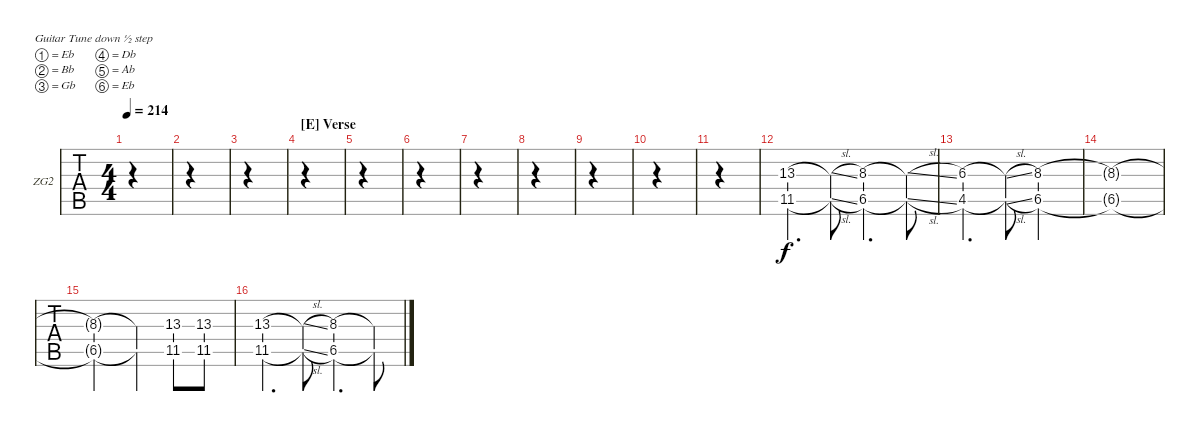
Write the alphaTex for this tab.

\defaultSystemsLayout 4
\bracketExtendMode groupsimilarinstruments
\firstSystemTrackNameOrientation horizontal
\otherSystemsTrackNameOrientation horizontal
\track ("Zach - Guitar Two" "ZG2") {instrument distortionguitar}
\staff {tabs}
\tuning (Eb4 Bb3 Gb3 Db3 Ab2 Eb2)
\ts (4 4)
\tempo 214
\clef g2
\ks c
|
|
|
\section ("E" "Verse")
|
|
|
|
|
|
|
|
(11.5 13.3).4{d dy f} (11.5{sl t} 13.3{sl t}).8 (6.5 8.3).4{d} (6.5{sl t} 8.3{sl t}).8 |
(4.5 6.3).4{d} (4.5{sl t} 6.3{sl t}).8 (6.5 8.3).2 |
(6.5{t} 8.3{t}).1 |
(6.5{t} 8.3{t}).2 (8.3{t} 6.5{t}).4 (11.5 13.3).8 (11.5 13.3).8 |
(11.5 13.3).4{d} (11.5{sl t} 13.3{sl t}).8 (6.5 8.3).4{d} (6.5{sl t} 8.3{sl t}).8
